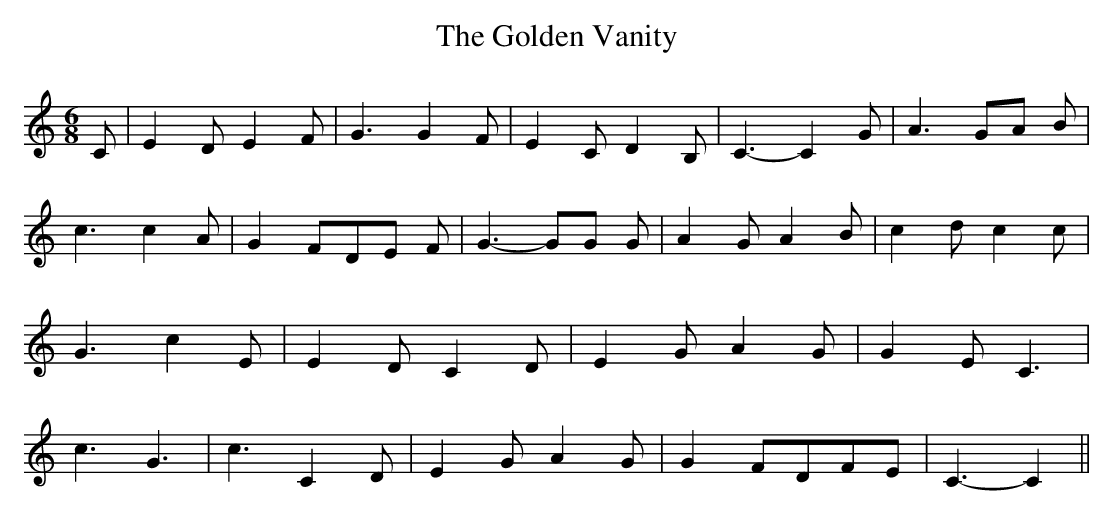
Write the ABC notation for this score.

X:1
T:The Golden Vanity
M:6/8
L:1/8
K:C
 C| E2 D E2 F| G3 G2 F| E2- C D2 B,| C3- C2 G| A3G-A B| c3 c2 A| G2 FD-E F|\
 G3- GG G| A2 G A2 B| c2 d c2 c| G3 c2 E| E2 D C2 D| E2 G- A2 G| G2- E C3|\
 c3 G3| c3 C2 D| E2- G A2 G| G2- FD-F-E| C3- C2||
